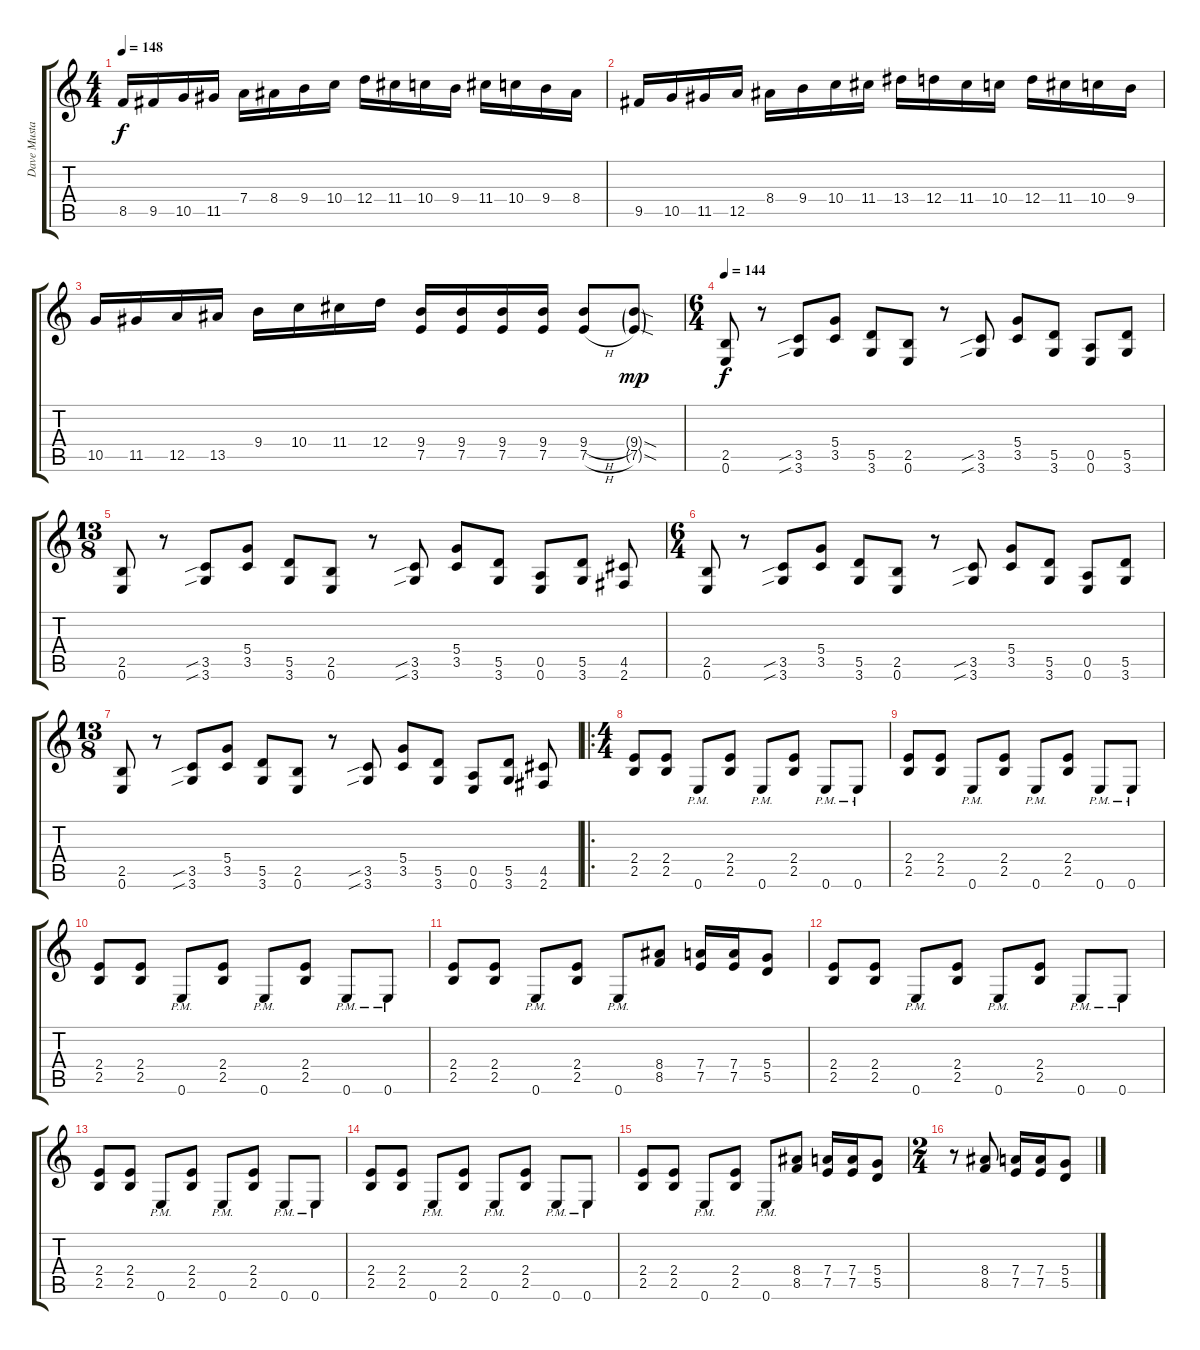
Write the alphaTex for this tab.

\track ("Dave Mustaine" "Dave Musta") {instrument distortionguitar}
\staff {score tabs}
\tuning (E4 B3 G3 D3 A2 E2) {hide}
\ts (4 4)
\tempo 148
\clef g2
\ks c
8.5.16{dy f} 9.5.16 10.5.16 11.5.16 7.4.16 8.4.16 9.4.16 10.4.16 12.4.16 11.4.16 10.4.16 9.4.16 11.4.16 10.4.16 9.4.16 8.4.16 |
9.5.16 10.5.16 11.5.16 12.5.16 8.4.16 9.4.16 10.4.16 11.4.16 13.4.16 12.4.16 11.4.16 10.4.16 12.4.16 11.4.16 10.4.16 9.4.16 |
10.5.16 11.5.16 12.5.16 13.5.16 9.4.16 10.4.16 11.4.16 12.4.16 (9.4 7.5).16 (9.4 7.5).16 (9.4 7.5).16 (9.4 7.5).16 (9.4{h} 7.5{h}).8 (9.4{sod g} 7.5{sod g}).8{dy mp} |
\ts (6 4)
\tempo 144
(2.5 0.6).8{dy f} r.8 (3.5{sib} 3.6{sib}).8 (5.4 3.5).8 (5.5 3.6).8 (2.5 0.6).8 r.8 (3.5{sib} 3.6{sib}).8 (5.4 3.5).8 (5.5 3.6).8 (0.5 0.6).8 (5.5 3.6).8 |
\ts (13 8)
(2.5 0.6).8 r.8 (3.5{sib} 3.6{sib}).8 (5.4 3.5).8 (5.5 3.6).8 (2.5 0.6).8 r.8 (3.5{sib} 3.6{sib}).8 (5.4 3.5).8 (5.5 3.6).8 (0.5 0.6).8 (5.5 3.6).8 (4.5 2.6).8 |
\ts (6 4)
(2.5 0.6).8 r.8 (3.5{sib} 3.6{sib}).8 (5.4 3.5).8 (5.5 3.6).8 (2.5 0.6).8 r.8 (3.5{sib} 3.6{sib}).8 (5.4 3.5).8 (5.5 3.6).8 (0.5 0.6).8 (5.5 3.6).8 |
\ts (13 8)
(2.5 0.6).8 r.8 (3.5{sib} 3.6{sib}).8 (5.4 3.5).8 (5.5 3.6).8 (2.5 0.6).8 r.8 (3.5{sib} 3.6{sib}).8 (5.4 3.5).8 (5.5 3.6).8 (0.5 0.6).8 (5.5 3.6).8 (4.5 2.6).8 |
\ro
\ts (4 4)
(2.4 2.5).8 (2.4 2.5).8 0.6{pm}.8 (2.4 2.5).8 0.6{pm}.8 (2.4 2.5).8 0.6{pm}.8 0.6{pm}.8 |
(2.4 2.5).8 (2.4 2.5).8 0.6{pm}.8 (2.4 2.5).8 0.6{pm}.8 (2.4 2.5).8 0.6{pm}.8 0.6{pm}.8 |
(2.4 2.5).8 (2.4 2.5).8 0.6{pm}.8 (2.4 2.5).8 0.6{pm}.8 (2.4 2.5).8 0.6{pm}.8 0.6{pm}.8 |
(2.4 2.5).8 (2.4 2.5).8 0.6{pm}.8 (2.4 2.5).8 0.6{pm}.8 (8.4 8.5).8 (7.4 7.5).16 (7.4 7.5).16 (5.4 5.5).8 |
(2.4 2.5).8 (2.4 2.5).8 0.6{pm}.8 (2.4 2.5).8 0.6{pm}.8 (2.4 2.5).8 0.6{pm}.8 0.6{pm}.8 |
(2.4 2.5).8 (2.4 2.5).8 0.6{pm}.8 (2.4 2.5).8 0.6{pm}.8 (2.4 2.5).8 0.6{pm}.8 0.6{pm}.8 |
(2.4 2.5).8 (2.4 2.5).8 0.6{pm}.8 (2.4 2.5).8 0.6{pm}.8 (2.4 2.5).8 0.6{pm}.8 0.6{pm}.8 |
(2.4 2.5).8 (2.4 2.5).8 0.6{pm}.8 (2.4 2.5).8 0.6{pm}.8 (8.4 8.5).8 (7.4 7.5).16 (7.4 7.5).16 (5.4 5.5).8 |
\ts (2 4)
r.8 (8.4 8.5).8 (7.4 7.5).16 (7.4 7.5).16 (5.4 5.5).8
